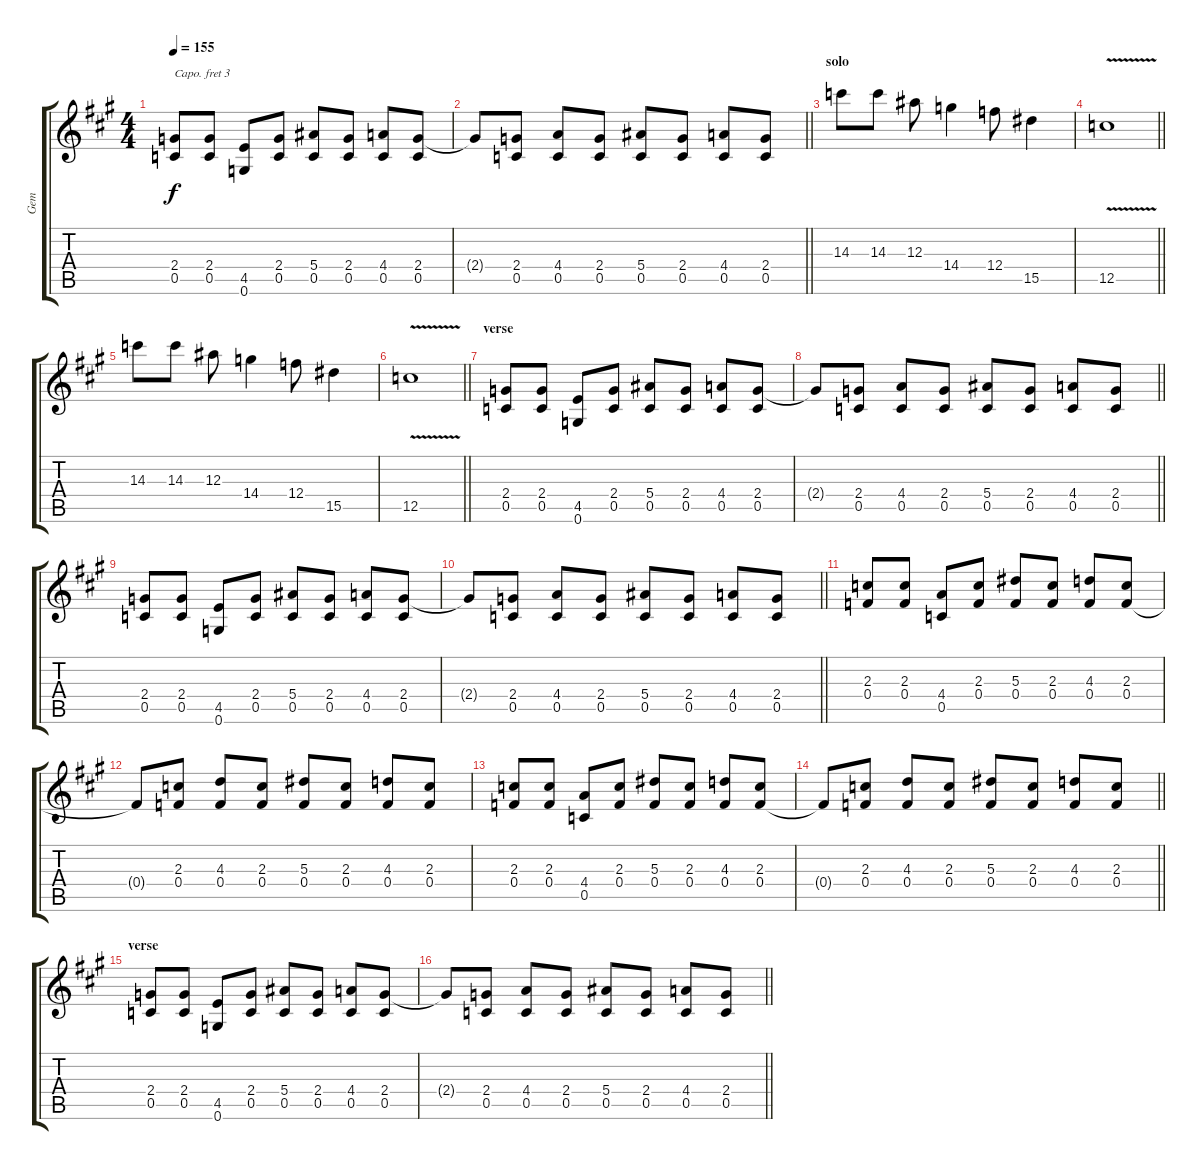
\track ("Gem" "Gem") {instrument overdrivenguitar}
\staff {score tabs}
\capo 3
\tuning (E4 B3 G3 D3 A2 E2) {hide}
\ts (4 4)
\tempo 155
\clef g2
\ks a
(2.4 0.5).8{dy f} (2.4 0.5).8 (4.5 0.6).8 (2.4 0.5).8 (5.4 0.5).8 (2.4 0.5).8 (4.4 0.5).8 (2.4 0.5).8 |
\barLineRight lightlight
2.4{t}.8 (2.4 0.5).8 (4.4 0.5).8 (2.4 0.5).8 (5.4 0.5).8 (2.4 0.5).8 (4.4 0.5).8 (2.4 0.5).8 |
\section ("" "solo")
14.3.8{volume 16} 14.3.8 12.3.8 14.4.4 12.4.8 15.5.4 |
\barLineRight lightlight
12.5{v}.1 |
14.3.8 14.3.8 12.3.8 14.4.4 12.4.8 15.5.4 |
\barLineRight lightlight
12.5{v}.1 |
\section ("" "verse")
(2.4 0.5).8{volume 6} (2.4 0.5).8 (4.5 0.6).8 (2.4 0.5).8 (5.4 0.5).8 (2.4 0.5).8 (4.4 0.5).8 (2.4 0.5).8 |
\barLineRight lightlight
2.4{t}.8 (2.4 0.5).8 (4.4 0.5).8 (2.4 0.5).8 (5.4 0.5).8 (2.4 0.5).8 (4.4 0.5).8 (2.4 0.5).8 |
(2.4 0.5).8 (2.4 0.5).8 (4.5 0.6).8 (2.4 0.5).8 (5.4 0.5).8 (2.4 0.5).8 (4.4 0.5).8 (2.4 0.5).8 |
\barLineRight lightlight
2.4{t}.8 (2.4 0.5).8 (4.4 0.5).8 (2.4 0.5).8 (5.4 0.5).8 (2.4 0.5).8 (4.4 0.5).8 (2.4 0.5).8 |
(2.3 0.4).8 (2.3 0.4).8 (4.4 0.5).8 (2.3 0.4).8 (5.3 0.4).8 (2.3 0.4).8 (4.3 0.4).8 (2.3 0.4).8 |
0.4{t}.8 (2.3 0.4).8 (4.3 0.4).8 (2.3 0.4).8 (5.3 0.4).8 (2.3 0.4).8 (4.3 0.4).8 (2.3 0.4).8 |
(2.3 0.4).8 (2.3 0.4).8 (4.4 0.5).8 (2.3 0.4).8 (5.3 0.4).8 (2.3 0.4).8 (4.3 0.4).8 (2.3 0.4).8 |
\barLineRight lightlight
0.4{t}.8 (2.3 0.4).8 (4.3 0.4).8 (2.3 0.4).8 (5.3 0.4).8 (2.3 0.4).8 (4.3 0.4).8 (2.3 0.4).8 |
\section ("" "verse")
(2.4 0.5).8 (2.4 0.5).8 (4.5 0.6).8 (2.4 0.5).8 (5.4 0.5).8 (2.4 0.5).8 (4.4 0.5).8 (2.4 0.5).8 |
\barLineRight lightlight
2.4{t}.8 (2.4 0.5).8 (4.4 0.5).8 (2.4 0.5).8 (5.4 0.5).8 (2.4 0.5).8 (4.4 0.5).8 (2.4 0.5).8
